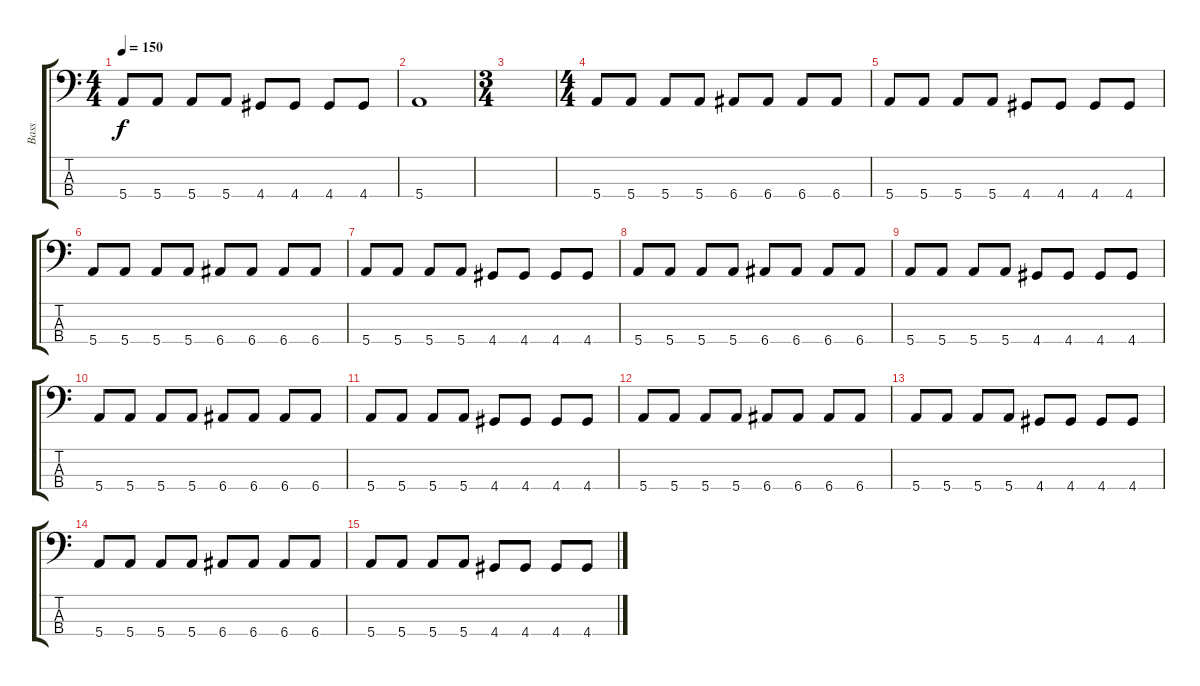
\track ("Bass" "Bass") {instrument electricbasspick}
\staff {score tabs}
\tuning (G2 D2 A1 E1) {hide}
\ts (4 4)
\tempo 150
\clef f4
\ks c
5.4.8{dy f} 5.4.8 5.4.8 5.4.8 4.4.8 4.4.8 4.4.8 4.4.8 |
5.4.1 |
\ts (3 4)
|
\ts (4 4)
5.4.8 5.4.8 5.4.8 5.4.8 6.4.8 6.4.8 6.4.8 6.4.8 |
5.4.8 5.4.8 5.4.8 5.4.8 4.4.8 4.4.8 4.4.8 4.4.8 |
5.4.8 5.4.8 5.4.8 5.4.8 6.4.8 6.4.8 6.4.8 6.4.8 |
5.4.8 5.4.8 5.4.8 5.4.8 4.4.8 4.4.8 4.4.8 4.4.8 |
5.4.8 5.4.8 5.4.8 5.4.8 6.4.8 6.4.8 6.4.8 6.4.8 |
5.4.8 5.4.8 5.4.8 5.4.8 4.4.8 4.4.8 4.4.8 4.4.8 |
5.4.8 5.4.8 5.4.8 5.4.8 6.4.8 6.4.8 6.4.8 6.4.8 |
5.4.8 5.4.8 5.4.8 5.4.8 4.4.8 4.4.8 4.4.8 4.4.8 |
5.4.8 5.4.8 5.4.8 5.4.8 6.4.8 6.4.8 6.4.8 6.4.8 |
5.4.8 5.4.8 5.4.8 5.4.8 4.4.8 4.4.8 4.4.8 4.4.8 |
5.4.8 5.4.8 5.4.8 5.4.8 6.4.8 6.4.8 6.4.8 6.4.8 |
5.4.8 5.4.8 5.4.8 5.4.8 4.4.8 4.4.8 4.4.8 4.4.8
